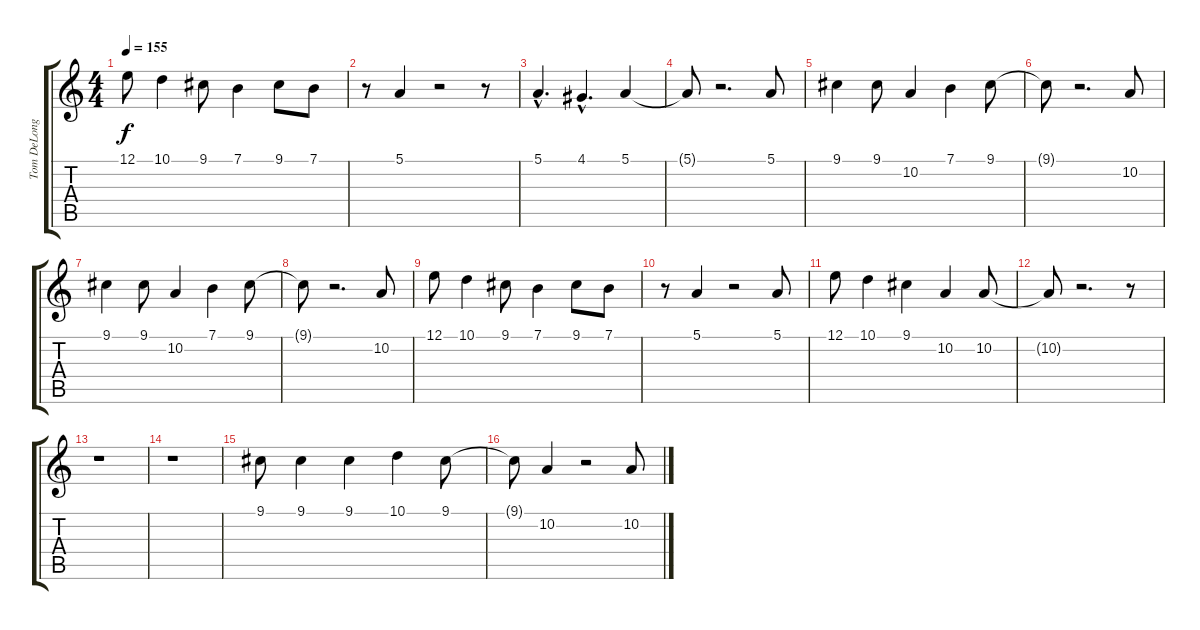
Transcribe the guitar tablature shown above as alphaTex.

\track ("Tom DeLonges(voice)" "Tom DeLong") {instrument lead2sawtooth}
\staff {score tabs}
\tuning (E4 B3 G3 D3 A2 E2) {hide}
\ts (4 4)
\tempo 155
\clef g2
\ks c
12.1.8{dy f} 10.1.4 9.1.8 7.1.4 9.1.8 7.1.8 |
r.8 5.1.4 r.2 r.8 |
5.1{hac}.4{d} 4.1{hac}.4{d} 5.1.4 |
5.1{t}.8 r.2{d} 5.1.8 |
9.1.4 9.1.8 10.2.4 7.1.4 9.1.8 |
9.1{t}.8 r.2{d} 10.2.8 |
9.1.4 9.1.8 10.2.4 7.1.4 9.1.8 |
9.1{t}.8 r.2{d} 10.2.8 |
12.1.8 10.1.4 9.1.8 7.1.4 9.1.8 7.1.8 |
r.8 5.1.4 r.2 5.1.8 |
12.1.8 10.1.4 9.1.4 10.2.4 10.2.8 |
10.2{t}.8 r.2{d} r.8 |
r.1 |
r.1 |
9.1.8 9.1.4 9.1.4 10.1.4 9.1.8 |
9.1{t}.8 10.2.4 r.2 10.2.8
